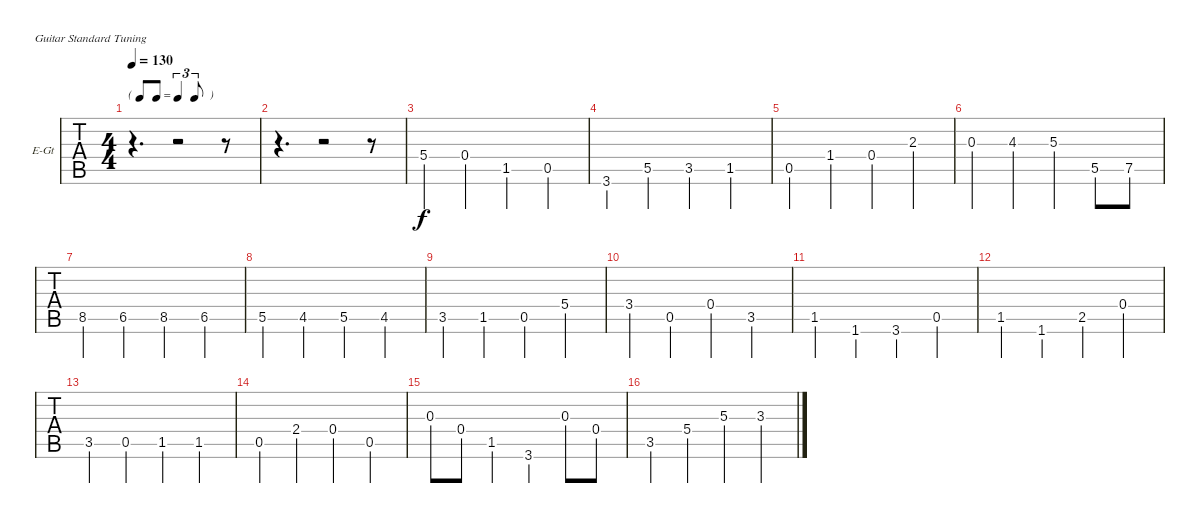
\bracketExtendMode nobrackets
\firstSystemTrackNameOrientation horizontal
\otherSystemsTrackNameOrientation horizontal
\track ("Rhythm" "E-Gt") {instrument distortionguitar}
\staff {tabs}
\tuning (E4 B3 G3 D3 A2 E2)
\ts (4 4)
\tf triplet8th
\tempo 130
\clef g2
\ks c
r.4{d dy f} r.2 r.8 |
r.4{d} r.2 r.8 |
5.4.4 0.4.4 1.5.4 0.5.4 |
3.6.4 5.5.4 3.5.4 1.5.4 |
0.5.4 1.4.4 0.4.4 2.3.4 |
0.3.4 4.3.4 5.3.4 5.5.8 7.5.8 |
8.5.4 6.5.4 8.5.4 6.5.4 |
5.5.4 4.5.4 5.5.4 4.5.4 |
3.5.4 1.5.4 0.5.4 5.4.4 |
3.4.4 0.5.4 0.4.4 3.5.4 |
1.5.4 1.6.4 3.6.4 0.5.4 |
1.5.4 1.6.4 2.5.4 0.4.4 |
3.5.4 0.5.4 1.5.4 1.5.4 |
0.5.4 2.4.4 0.4.4 0.5.4 |
0.3.8 0.4.8 1.5.4 3.6.4 0.3.8 0.4.8 |
3.5.4 5.4.4 5.3.4 3.3.4
